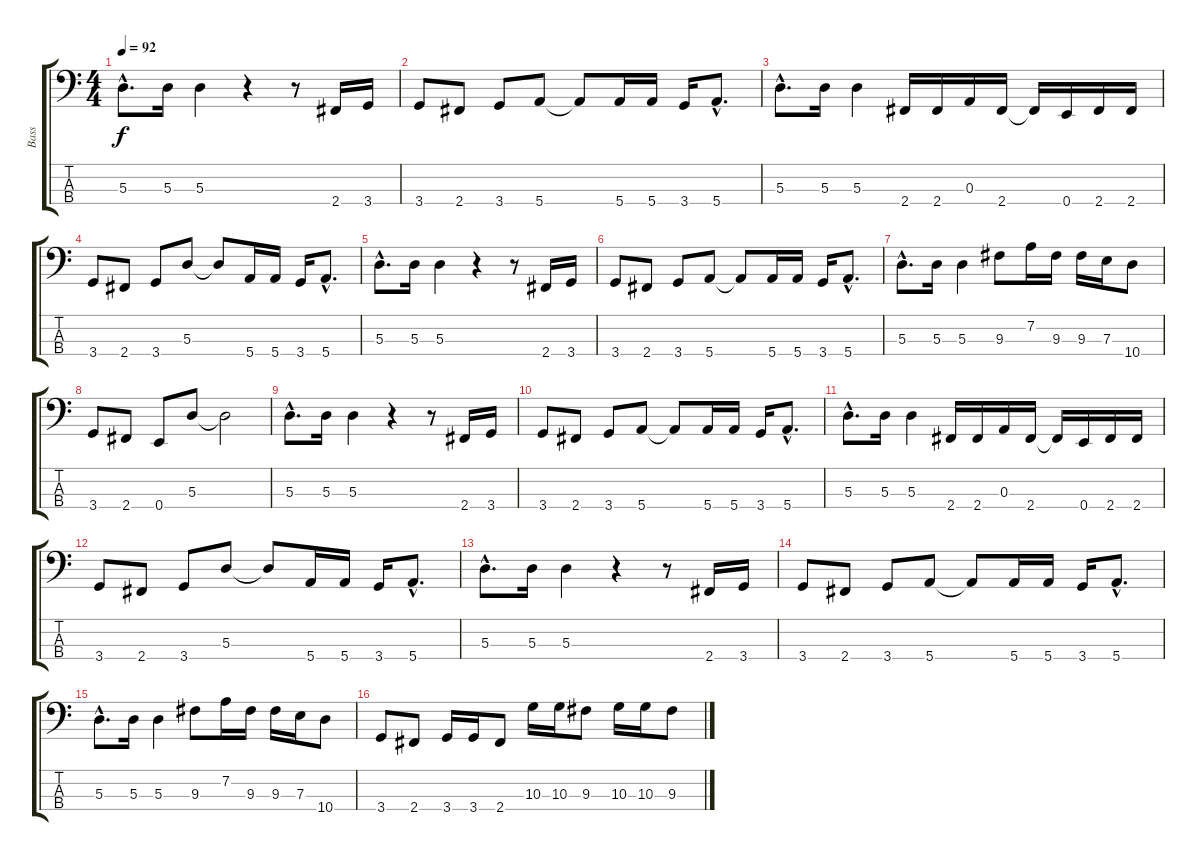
\track ("Bass" "Bass") {instrument electricbasspick}
\staff {score tabs}
\tuning (G2 D2 A1 E1) {hide}
\ts (4 4)
\tempo 92
\clef f4
\ks c
5.3{hac}.8{d dy f instrument electricbasspick} 5.3.16 5.3.4 r.4 r.8 2.4.16 3.4.16 |
3.4.8 2.4.8 3.4.8 5.4.8 5.4{t}.8 5.4.16 5.4.16 3.4.16 5.4{hac}.8{d} |
5.3{hac}.8{d} 5.3.16 5.3.4 2.4.16 2.4.16 0.3.16 2.4.16 2.4{t}.16 0.4.16 2.4.16 2.4.16 |
3.4.8 2.4.8 3.4.8 5.3.8 5.3{t}.8 5.4.16 5.4.16 3.4.16 5.4{hac}.8{d} |
5.3{hac}.8{d} 5.3.16 5.3.4 r.4 r.8 2.4.16 3.4.16 |
3.4.8 2.4.8 3.4.8 5.4.8 5.4{t}.8 5.4.16 5.4.16 3.4.16 5.4{hac}.8{d} |
5.3{hac}.8{d} 5.3.16 5.3.4 9.3.8 7.2.16 9.3.16 9.3.16 7.3.16 10.4.8 |
3.4.8 2.4.8 0.4.8 5.3.8 5.3{t}.2 |
5.3{hac}.8{d} 5.3.16 5.3.4 r.4 r.8 2.4.16 3.4.16 |
3.4.8 2.4.8 3.4.8 5.4.8 5.4{t}.8 5.4.16 5.4.16 3.4.16 5.4{hac}.8{d} |
5.3{hac}.8{d} 5.3.16 5.3.4 2.4.16 2.4.16 0.3.16 2.4.16 2.4{t}.16 0.4.16 2.4.16 2.4.16 |
3.4.8 2.4.8 3.4.8 5.3.8 5.3{t}.8 5.4.16 5.4.16 3.4.16 5.4{hac}.8{d} |
5.3{hac}.8{d} 5.3.16 5.3.4 r.4 r.8 2.4.16 3.4.16 |
3.4.8 2.4.8 3.4.8 5.4.8 5.4{t}.8 5.4.16 5.4.16 3.4.16 5.4{hac}.8{d} |
5.3{hac}.8{d} 5.3.16 5.3.4 9.3.8 7.2.16 9.3.16 9.3.16 7.3.16 10.4.8 |
3.4.8 2.4.8 3.4.16 3.4.16 2.4.8 10.3.16 10.3.16 9.3.8 10.3.16 10.3.16 9.3.8
